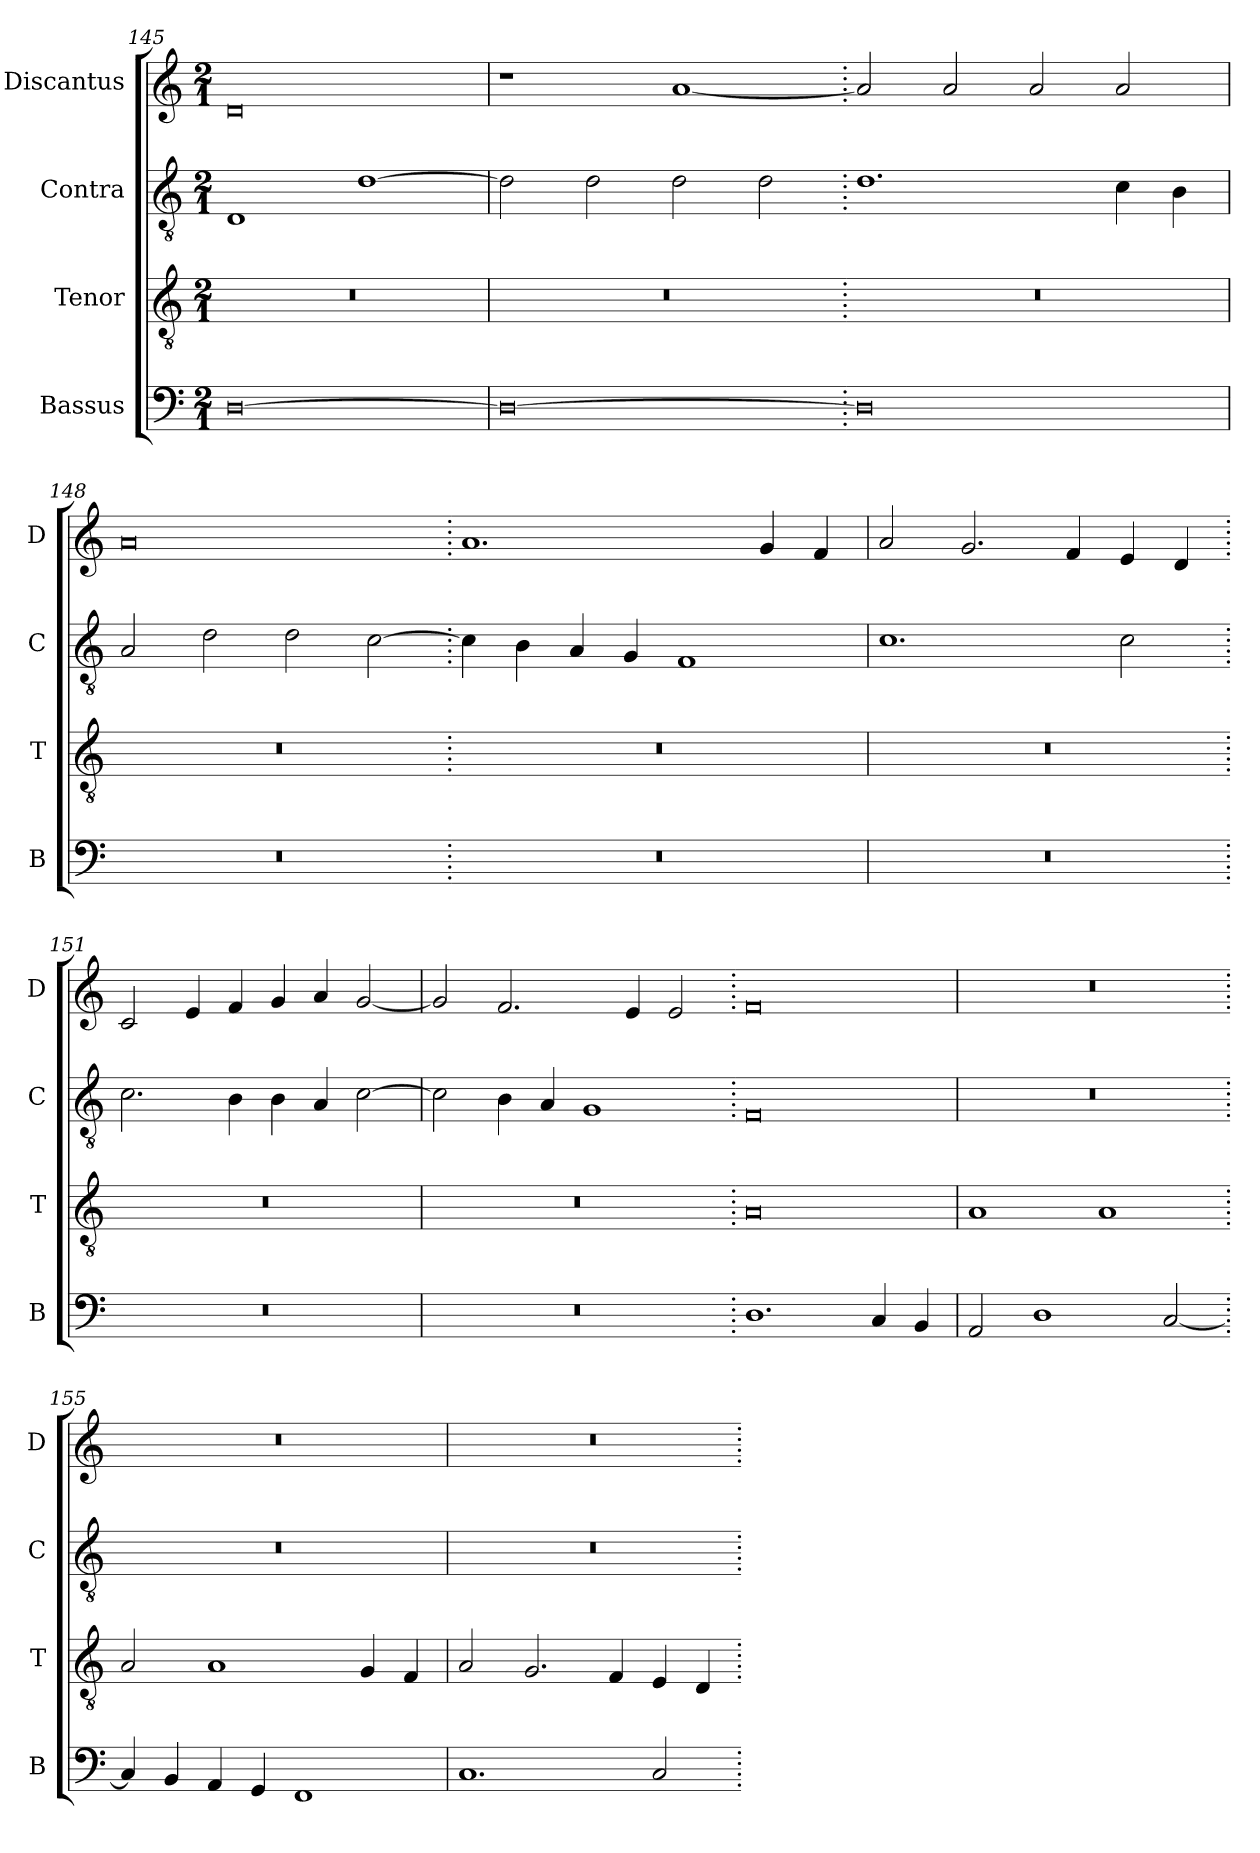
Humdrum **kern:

**kern	**kern	**kern	**kern
*part4	*part3	*part2	*part1
*staff4	*staff3	*staff2	*staff1
*I"Bassus	*I"Tenor	*I"Contra	*I"Discantus
*I'B	*I'T	*I'C	*I'D
*clefF4	*clefGv2	*clefGv2	*clefG2
*k[]	*k[]	*k[]	*k[]
*M2/1	*M2/1	*M2/1	*M2/1
=145	=145	=145	=145
[0D	0r	1D	0d
.	.	[1d	.
=146	=146	=146	=146
0D_	0r	2d\]	1r
.	.	2d\	.
.	.	2d\	[1a
.	.	2d\	.
=147.	=147.	=147.	=147.
0D]	0r	1.d	2a/]
.	.	.	2a/
.	.	.	2a/
.	.	4c\	2a/
.	.	4B\	.
=148	=148	=148	=148
0r	0r	2A/	0a
.	.	2d\	.
.	.	2d\	.
.	.	[2c\	.
=149.	=149.	=149.	=149.
0r	0r	4c\]	1.a
.	.	4B\	.
.	.	4A/	.
.	.	4G/	.
.	.	1F	.
.	.	.	4g/
.	.	.	4f/
=150	=150	=150	=150
0r	0r	1.c	2a/
.	.	.	2.g/
.	.	.	4f/
.	.	2c\	4e/
.	.	.	4d/
=151.	=151.	=151.	=151.
0r	0r	2.c\	2c/
.	.	.	4e/
.	.	4B\	4f/
.	.	4B\	4g/
.	.	4A/	4a/
.	.	[2c\	[2g/
=152	=152	=152	=152
0r	0r	2c\]	2g/]
.	.	4B\	2.f/
.	.	4A/	.
.	.	1G	.
.	.	.	4e/
.	.	.	2e/
=153.	=153.	=153.	=153.
1.D	0A	0F	0f
4C/	.	.	.
4BB/	.	.	.
=154	=154	=154	=154
2AA/	1A	0r	0r
1D	.	.	.
.	1A	.	.
[2C/	.	.	.
=155.	=155.	=155.	=155.
4C/]	2A/	0r	0r
4BB/	.	.	.
4AA/	1A	.	.
4GG/	.	.	.
1FF	.	.	.
.	4G/	.	.
.	4F/	.	.
=156	=156	=156	=156
1.C	2A/	0r	0r
.	2.G/	.	.
.	4F/	.	.
2C/	4E/	.	.
.	4D/	.	.
=.	=.	=.	=.
*-	*-	*-	*-
